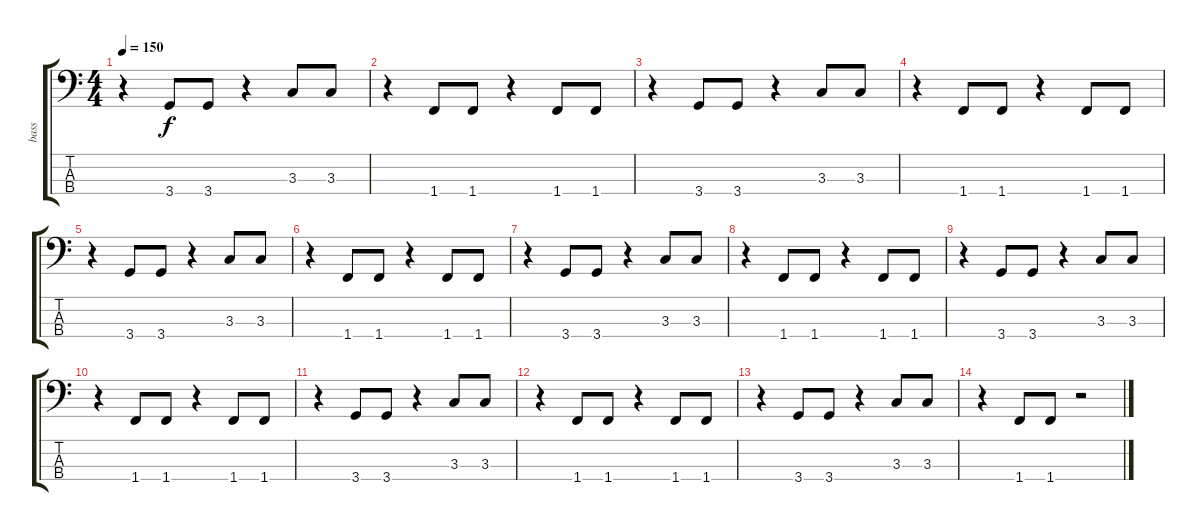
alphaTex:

\track ("bass" "bass") {instrument electricbassfinger}
\staff {score tabs}
\tuning (G2 D2 A1 E1) {hide}
\ts (4 4)
\tempo 150
\clef f4
\ks c
r.4{dy f} 3.4.8 3.4.8 r.4 3.3.8 3.3.8 |
r.4 1.4.8 1.4.8 r.4 1.4.8 1.4.8 |
r.4 3.4.8 3.4.8 r.4 3.3.8 3.3.8 |
r.4 1.4.8 1.4.8 r.4 1.4.8 1.4.8 |
r.4 3.4.8 3.4.8 r.4 3.3.8 3.3.8 |
r.4 1.4.8 1.4.8 r.4 1.4.8 1.4.8 |
r.4 3.4.8 3.4.8 r.4 3.3.8 3.3.8 |
r.4 1.4.8 1.4.8 r.4 1.4.8 1.4.8 |
r.4 3.4.8 3.4.8 r.4 3.3.8 3.3.8 |
r.4 1.4.8 1.4.8 r.4 1.4.8 1.4.8 |
r.4 3.4.8 3.4.8 r.4 3.3.8 3.3.8 |
r.4 1.4.8 1.4.8 r.4 1.4.8 1.4.8 |
r.4 3.4.8 3.4.8 r.4 3.3.8 3.3.8 |
r.4 1.4.8 1.4.8 r.2
